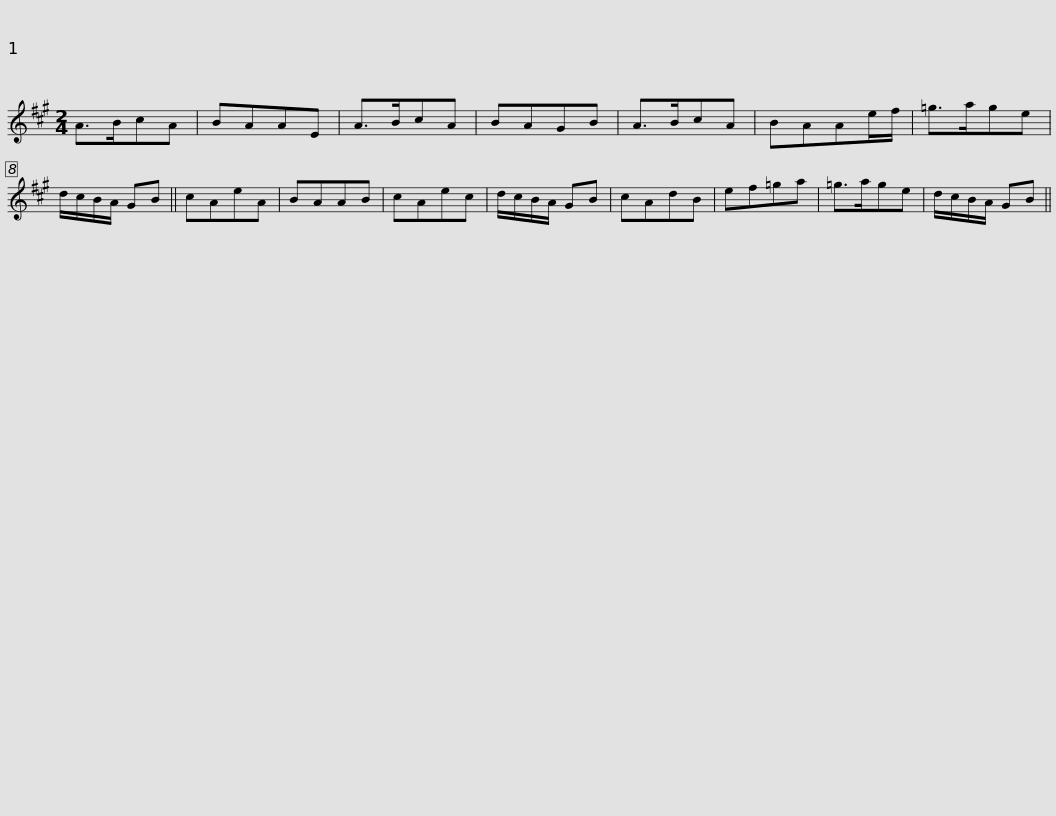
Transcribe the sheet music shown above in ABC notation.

X:1
L:1/8
M:2/4
I:linebreak $
K:A
V:1 treble
V:1
 A>BcA | BAAE | A>BcA | BAGB | A>BcA | %5
 BAAe/f/ | =g>age | d/c/B/A/ GB || cAeA |$ BAAB | %10
 cAec | d/c/B/A/ GB | cAdB | ef=ga | =g>age | %15
 d/c/B/A/ GB || %16
